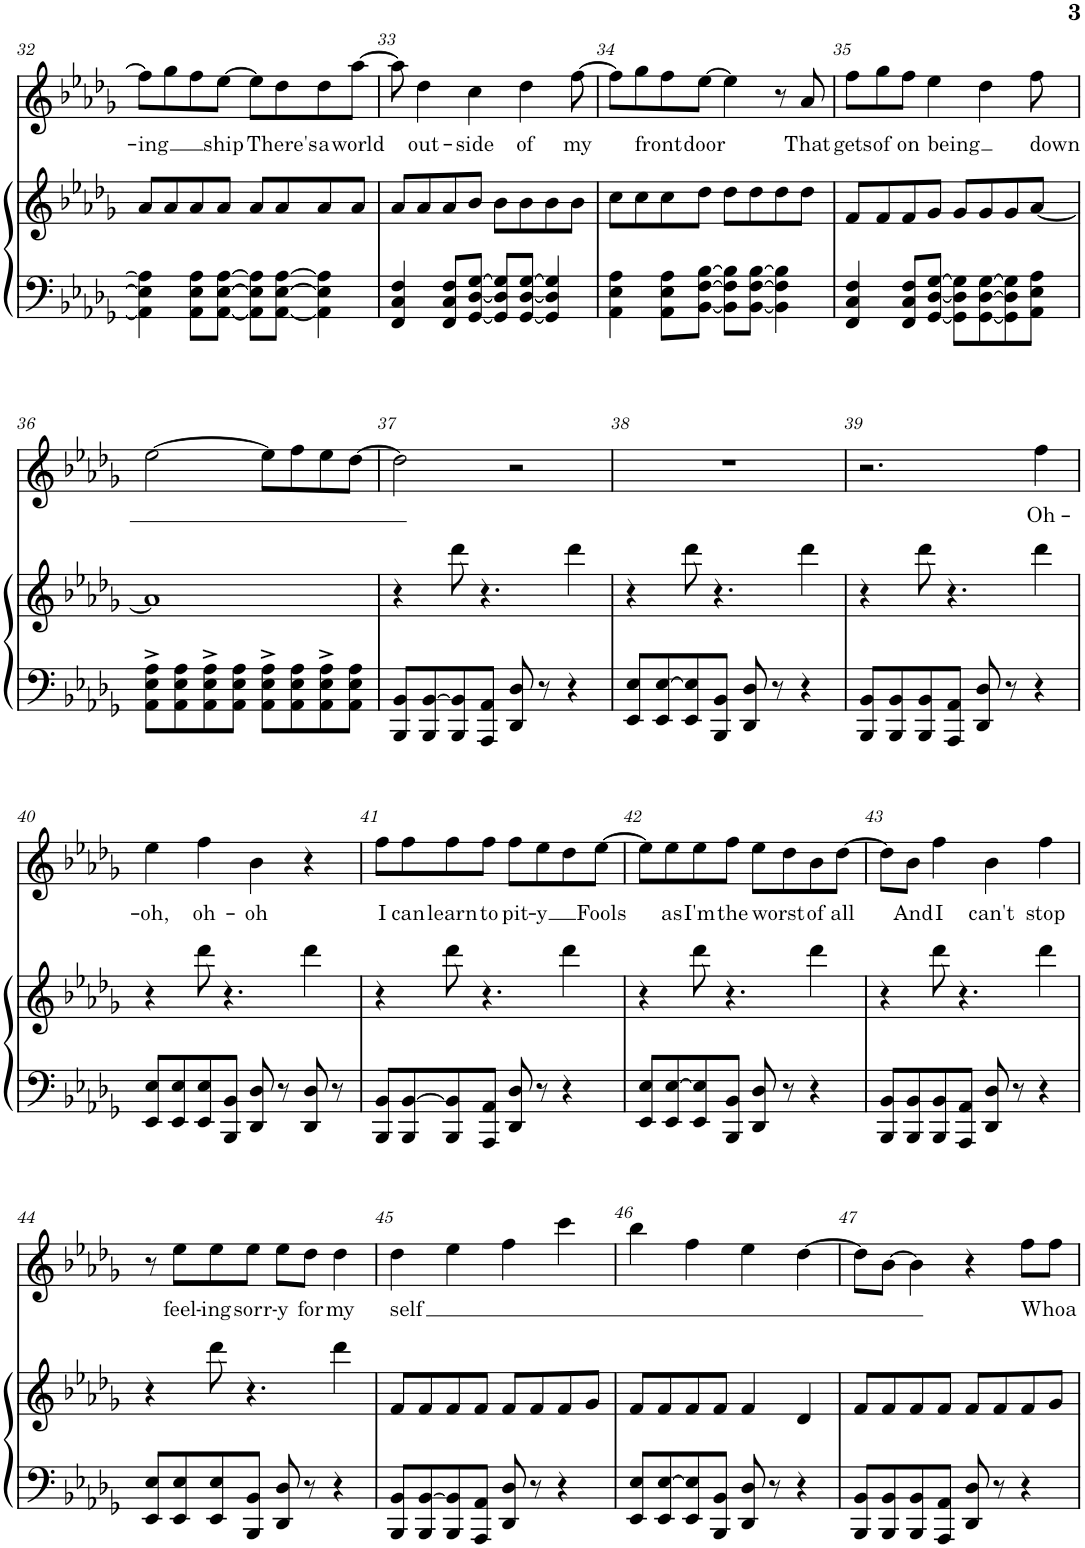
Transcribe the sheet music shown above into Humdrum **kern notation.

**kern	**kern	**kern	**text
*part2	*part2	*part1	*part1
*staff3	*staff2	*staff1	*staff1
*I"Piano	*	*I"Voice	*
*I'Pno	*	*	*
!!LO:PB:g=z
*clefF4	*clefG2	*clefG2	*
*k[b-e-a-d-g-]	*k[b-e-a-d-g-]	*k[b-e-a-d-g-]	*
*M4/4	*M4/4	*M4/4	*
=32	=32	=32	=32
!	!	!	!LO:LY:b
4AA-\] 4E-\] 4A-\]	8a-/L	8ff\L]	-ing
.	8a-/	8gg-\	.
8AA-\ 8E-\ 8A-\L	8a-/	8ff\	.
!	!	!	!LO:LY:b
[8AA-\ [8E-\ [8A-\J	8a-/J	[8ee-\J	ship
8AA-\] 8E-\] 8A-\]L	8a-/L	8ee-\L]	.
!	!	!	!LO:LY:b
[8AA-\ [8E-\ [8A-\J	8a-/	8dd-\	There's
!	!	!	!LO:LY:b
4AA-\] 4E-\] 4A-\]	8a-/	8dd-\	a
!	!	!	!LO:LY:b
.	8a-/J	[8aa-\J	world
=33	=33	=33	=33
4FF/ 4C/ 4F/	8a-/L	8aa-\]	.
!	!	!	!LO:LY:b
.	8a-/	4dd-\	out-
8FF/ 8C/ 8F/L	8a-/	.	.
!	!	!	!LO:LY:b
[8GG-/ [8D-/ [8G-/J	8b-/J	4cc\	-side
8GG-/] 8D-/] 8G-/]L	8b-\L	.	.
!	!	!	!LO:LY:b
[8GG-/ [8D-/ [8G-/J	8b-\	4dd-\	of
4GG-/] 4D-/] 4G-/]	8b-\	.	.
!	!	!	!LO:LY:b
.	8b-\J	[8ff\	my
=34	=34	=34	=34
4AA-\ 4E-\ 4A-\	8cc\L	8ff\L]	.
!	!	!	!LO:LY:b
.	8cc\	8gg-\	front
8AA-\ 8E-\ 8A-\L	8cc\	8ff\	.
!	!	!	!LO:LY:b
[8BB-\ [8F\ [8B-\J	8dd-\J	[8ee-\J	door
8BB-\] 8F\] 8B-\]L	8dd-\L	4ee-\]	.
[8BB-\ [8F\ [8B-\J	8dd-\	.	.
4BB-\] 4F\] 4B-\]	8dd-\	8r	.
!	!	!	!LO:LY:b
.	8dd-\J	8a-/	That
=35	=35	=35	=35
!	!	!	!LO:LY:b
4FF/ 4C/ 4F/	8f/L	8ff\L	gets
!	!	!	!LO:LY:b
.	8f/	8gg-\	of
!	!	!	!LO:LY:b
8FF/ 8C/ 8F/L	8f/	8ff\J	on
!	!	!	!LO:LY:b
[8GG-/ [8D-/ [8G-/J	8g-/J	4ee-\	being
8GG-\] 8D-\] 8G-\]L	8g-/L	.	.
[8GG-\ [8D-\ [8G-\	8g-/	4dd-\	.
8GG-\] 8D-\] 8G-\]	8g-/	.	.
!	!	!	!LO:LY:b
8AA-\ 8E-\ 8A-\J	[8a-/J	8ff\	down
!!LO:LB:g=z
=36	=36	=36	=36
8AA-\^ 8E-\^ 8A-\^L	1a-]	[2ee-\	.
8AA-\ 8E-\ 8A-\	.	.	.
8AA-\^ 8E-\^ 8A-\^	.	.	.
8AA-\ 8E-\ 8A-\J	.	.	.
8AA-\^ 8E-\^ 8A-\^L	.	8ee-\L]	.
8AA-\ 8E-\ 8A-\	.	8ff\	.
8AA-\^ 8E-\^ 8A-\^	.	8ee-\	.
8AA-\ 8E-\ 8A-\J	.	[8dd-\J	.
=37	=37	=37	=37
8BBB-/ 8BB-/L	4r	2dd-\]	.
8BBB-/ [8BB-/	.	.	.
8BBB-/ 8BB-/]	8ddd-\	.	.
8AAA-/ 8AA-/J	4.r	.	.
8DD-/ 8D-/	.	2r	.
8r	.	.	.
4r	4ddd-\	.	.
=38	=38	=38	=38
8EE-/ 8E-/L	4r	1r	.
8EE-/ [8E-/	.	.	.
8EE-/ 8E-/]	8ddd-\	.	.
8BBB-/ 8BB-/J	4.r	.	.
8DD-/ 8D-/	.	.	.
8r	.	.	.
4r	4ddd-\	.	.
=39	=39	=39	=39
8BBB-/ 8BB-/L	4r	2.r	.
8BBB-/ 8BB-/	.	.	.
8BBB-/ 8BB-/	8ddd-\	.	.
8AAA-/ 8AA-/J	4.r	.	.
8DD-/ 8D-/	.	.	.
8r	.	.	.
!	!	!	!LO:LY:b
4r	4ddd-\	4ff\	Oh-
!!LO:LB:g=z
=40	=40	=40	=40
!	!	!	!LO:LY:b
8EE-/ 8E-/L	4r	4ee-\	-oh,
8EE-/ 8E-/	.	.	.
!	!	!	!LO:LY:b
8EE-/ 8E-/	8ddd-\	4ff\	oh-
8BBB-/ 8BB-/J	4.r	.	.
!	!	!	!LO:LY:b
8DD-/ 8D-/	.	4b-\	-oh
8r	.	.	.
8DD-/ 8D-/	4ddd-\	4r	.
8r	.	.	.
=41	=41	=41	=41
!	!	!	!LO:LY:b
8BBB-/ 8BB-/L	4r	8ff\L	I
!	!	!	!LO:LY:b
8BBB-/ [8BB-/	.	8ff\	can
!	!	!	!LO:LY:b
8BBB-/ 8BB-/]	8ddd-\	8ff\	learn
!	!	!	!LO:LY:b
8AAA-/ 8AA-/J	4.r	8ff\J	to
!	!	!	!LO:LY:b
8DD-/ 8D-/	.	8ff\L	pit-
!	!	!	!LO:LY:b
8r	.	8ee-\	-y
4r	4ddd-\	8dd-\	.
!	!	!	!LO:LY:b
.	.	[8ee-\J	Fools
=42	=42	=42	=42
8EE-/ 8E-/L	4r	8ee-\L]	.
!	!	!	!LO:LY:b
8EE-/ [8E-/	.	8ee-\	as
!	!	!	!LO:LY:b
8EE-/ 8E-/]	8ddd-\	8ee-\	I'm
!	!	!	!LO:LY:b
8BBB-/ 8BB-/J	4.r	8ff\J	the
!	!	!	!LO:LY:b
8DD-/ 8D-/	.	8ee-\L	worst
8r	.	8dd-\	.
!	!	!	!LO:LY:b
4r	4ddd-\	8b-\	of
!	!	!	!LO:LY:b
.	.	[8dd-\J	all
=43	=43	=43	=43
8BBB-/ 8BB-/L	4r	8dd-\L]	.
!	!	!	!LO:LY:b
8BBB-/ 8BB-/	.	8b-\J	And
!	!	!	!LO:LY:b
8BBB-/ 8BB-/	8ddd-\	4ff\	I
8AAA-/ 8AA-/J	4.r	.	.
!	!	!	!LO:LY:b
8DD-/ 8D-/	.	4b-\	can't
8r	.	.	.
!	!	!	!LO:LY:b
4r	4ddd-\	4ff\	stop
!!LO:LB:g=z
=44	=44	=44	=44
8EE-/ 8E-/L	4r	8r	.
!	!	!	!LO:LY:b
8EE-/ 8E-/	.	8ee-\L	feel-
!	!	!	!LO:LY:b
8EE-/ 8E-/	8ddd-\	8ee-\	-ing
!	!	!	!LO:LY:b
8BBB-/ 8BB-/J	4.r	8ee-\J	sorr-
!	!	!	!LO:LY:b
8DD-/ 8D-/	.	8ee-\L	-y
!	!	!	!LO:LY:b
8r	.	8dd-\J	for
!	!	!	!LO:LY:b
4r	4ddd-\	4dd-\	my
=45	=45	=45	=45
!	!	!	!LO:LY:b
8BBB-/ 8BB-/L	8f/L	4dd-\	self
8BBB-/ [8BB-/	8f/	.	.
8BBB-/ 8BB-/]	8f/	4ee-\	.
8AAA-/ 8AA-/J	8f/J	.	.
8DD-/ 8D-/	8f/L	4ff\	.
8r	8f/	.	.
4r	8f/	4ccc\	.
.	8g-/J	.	.
=46	=46	=46	=46
8EE-/ 8E-/L	8f/L	4bb-\	.
8EE-/ [8E-/	8f/	.	.
8EE-/ 8E-/]	8f/	4ff\	.
8BBB-/ 8BB-/J	8f/J	.	.
8DD-/ 8D-/	4f/	4ee-\	.
8r	.	.	.
4r	4d-/	[4dd-\	.
=47	=47	=47	=47
8BBB-/ 8BB-/L	8f/L	8dd-\L]	.
8BBB-/ 8BB-/	8f/	[8b-\J	.
8BBB-/ 8BB-/	8f/	4b-\]	.
8AAA-/ 8AA-/J	8f/J	.	.
8DD-/ 8D-/	8f/L	4r	.
8r	8f/	.	.
!	!	!	!LO:LY:b
4r	8f/	8ff\L	Whoa
.	8g-/J	8ff\J	.
=	=	=	=
*-	*-	*-	*-
